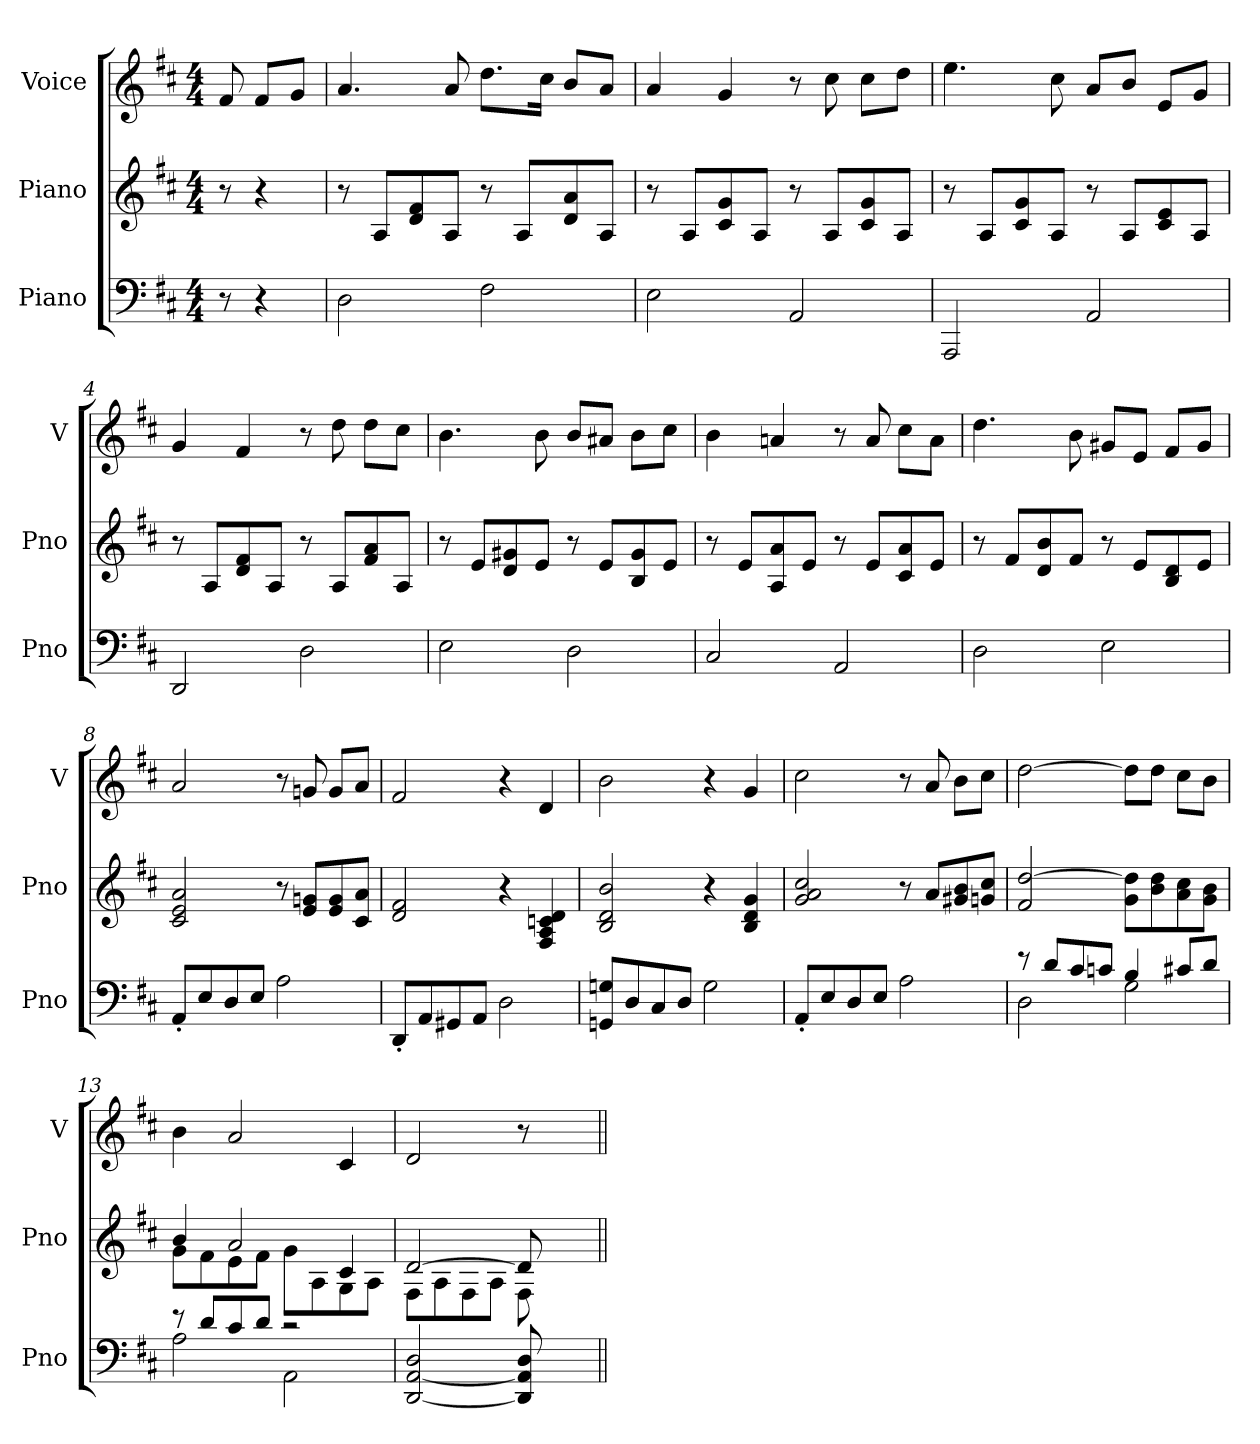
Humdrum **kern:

**kern	**kern	**kern
*part3	*part2	*part1
*staff3	*staff2	*staff1
*I"Piano	*I"Piano	*I"Voice
*I'Pno	*I'Pno	*I'V
*clefF4	*clefG2	*clefG2
*k[f#c#]	*k[f#c#]	*k[f#c#]
*M4/4	*M4/4	*M4/4
*MM92	*MM92	*MM92
=	=	=
8r	8r	8f#/
4r	4r	8f#/L
.	.	8g/J
=1	=1	=1
2D\	8r	4.a/
.	8A/L	.
.	8d/ 8f#/	.
.	8A/J	8a/
2F#\	8r	8.dd\L
.	8A/L	.
.	.	16cc#\Jk
.	8d/ 8a/	8b/L
.	8A/J	8a/J
=2	=2	=2
2E\	8r	4a/
.	8A/L	.
.	8c#/ 8g/	4g/
.	8A/J	.
2AA/	8r	8r
.	8A/L	8cc#\
.	8c#/ 8g/	8cc#\L
.	8A/J	8dd\J
=3	=3	=3
2AAA/	8r	4.ee\
.	8A/L	.
.	8c#/ 8g/	.
.	8A/J	8cc#\
2AA/	8r	8a/L
.	8A/L	8b/J
.	8c#/ 8e/	8e/L
.	8A/J	8g/J
!!LO:LB:g=z
=4	=4	=4
2DD/	8r	4g/
.	8A/L	.
.	8d/ 8f#/	4f#/
.	8A/J	.
2D\	8r	8r
.	8A/L	8dd\
.	8f#/ 8a/	8dd\L
.	8A/J	8cc#\J
=5	=5	=5
2E\	8r	4.b\
.	8e/L	.
.	8d/ 8g#X/	.
.	8e/J	8b\
2D\	8r	8b/L
.	8e/L	8a#X/J
.	8B/ 8g#/	8b\L
.	8e/J	8cc#\J
=6	=6	=6
2C#/	8r	4b\
.	8e/L	.
.	8A/ 8a/	4an/
.	8e/J	.
2AA/	8r	8r
.	8e/L	8a/
.	8c#/ 8a/	8cc#\L
.	8e/J	8a\J
=7	=7	=7
2D\	8r	4.dd\
.	8f#/L	.
.	8d/ 8b/	.
.	8f#/J	8b\
2E\	8r	8g#X/L
.	8e/L	8e/J
.	8B/ 8d/	8f#/L
.	8e/J	8g#/J
!!LO:LB:g=z
=8	=8	=8
8AA'/L	2c#/ 2e/ 2a/	2a/
8E/	.	.
8D/	.	.
8E/J	.	.
2A\	8r	8r
.	8e/ 8gn/L	8gn/
.	8e/ 8g/	8g/L
.	8c#/ 8a/J	8a/J
=9	=9	=9
8DD'/L	2d/ 2f#/	2f#/
8AA/	.	.
8GG#X/	.	.
8AA/J	.	.
2D\	4r	4r
.	4F#/ 4A/ 4cn/ 4d/	4d/
=10	=10	=10
8GGn/ 8Gn/L	2B/ 2d/ 2b/	2b\
8D/	.	.
8C#/	.	.
8D/J	.	.
2G\	4r	4r
.	4B/ 4d/ 4g/	4g/
=11	=11	=11
8AA'/L	2g/ 2a/ 2cc#/	2cc#\
8E/	.	.
8D/	.	.
8E/J	.	.
2A\	8r	8r
.	8a/L	8a/
.	8g#X/ 8b/	8b\L
.	8gn/ 8cc#/J	8cc#\J
!!LO:LB:g=z
=12	=12	=12
*^	*	*
8r	2D\	2f#/ [2dd/	[2dd\
8d/L	.	.	.
8c#/	.	.	.
8cn/J	.	.	.
4B/	2G\	8g\ 8dd\]L	8dd\L]
.	.	8b\ 8dd\	8dd\J
8c#X/L	.	8a\ 8cc#\	8cc#\L
8d/J	.	8g\ 8b\J	8b\J
=13	=13	=13	=13
*	*	*^	*
8r	2A\	4b/	8g\L	4b\
8d/L	.	.	8f#\	.
8c#/	.	2a/	8e\	2a/
8d/J	.	.	8f#\J	.
2r	2AA\	.	8g\L	.
.	.	.	8A\	.
.	.	4c#/	8G\	4c#/
.	.	.	8A\J	.
*v	*v	*	*	*
=14	=14	=14	=14
[2DD/ [2AA/ 2D/	[2d/	8F#\L	2d/
.	.	8A\	.
.	.	8F#\	.
.	.	8A\J	.
8DD/] 8AA/] 8D/	8d/]	8F#\	8r
4.ryy	4.ryy	4.ryy	4.ryy
*	*v	*v	*
=||	=||	=||
*-	*-	*-
